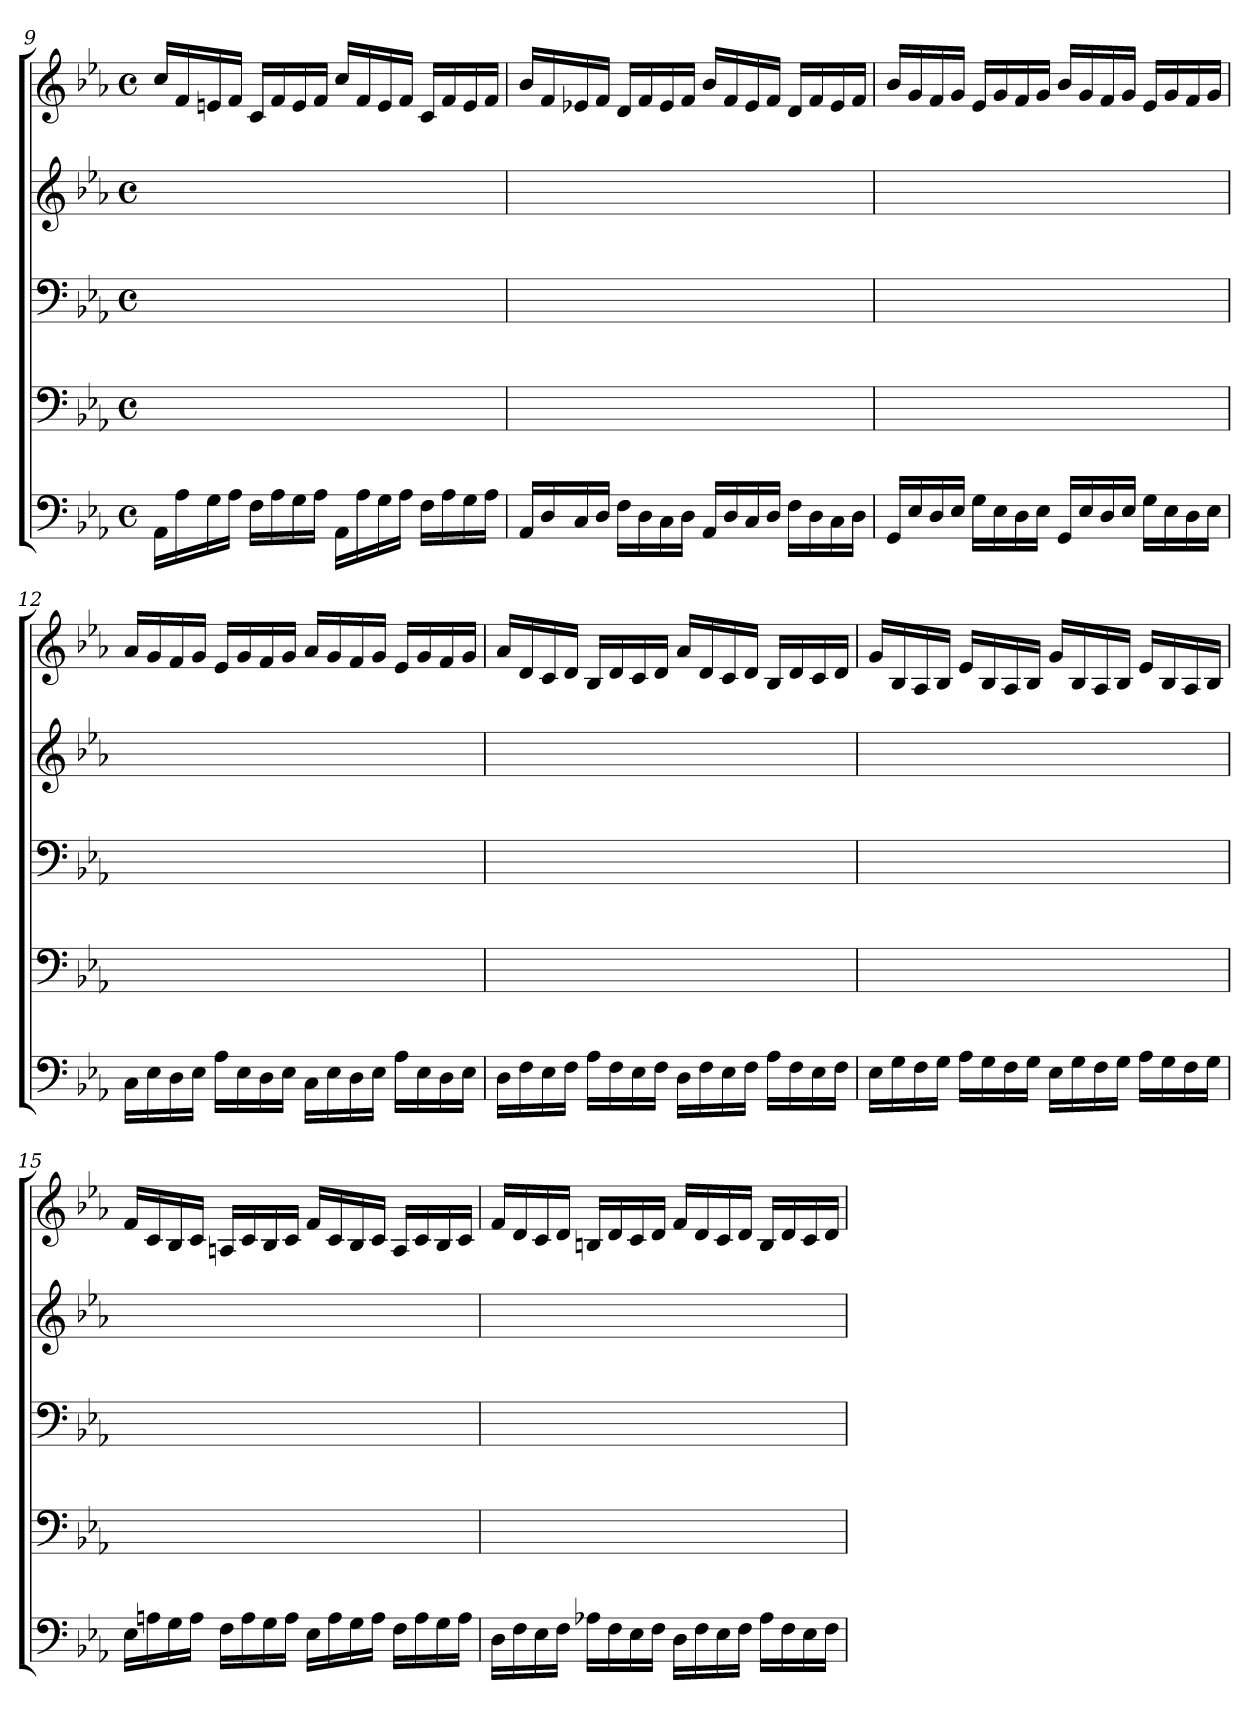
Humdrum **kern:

**kern	**kern	**kern	**kern	**kern
*part5	*part4	*part3	*part2	*part1
*staff5	*staff4	*staff3	*staff2	*staff1
*clefF4	*clefF4	*clefF4	*clefG2	*clefG2
*k[b-e-a-]	*k[b-e-a-]	*k[b-e-a-]	*k[b-e-a-]	*k[b-e-a-]
*c:	*c:	*c:	*c:	*c:
*M4/4	*M4/4	*M4/4	*M4/4	*M4/4
*met(c)	*met(c)	*met(c)	*met(c)	*met(c)
=9	=9	=9	=9	=9
16AA-LL	1ryy	1ryy	1ryy	16ccLL
16A-	.	.	.	16f
16G	.	.	.	16en
16A-JJ	.	.	.	16fJJ
16FLL	.	.	.	16cLL
16A-	.	.	.	16f
16G	.	.	.	16e
16A-JJ	.	.	.	16fJJ
16AA-LL	.	.	.	16ccLL
16A-	.	.	.	16f
16G	.	.	.	16e
16A-JJ	.	.	.	16fJJ
16FLL	.	.	.	16cLL
16A-	.	.	.	16f
16G	.	.	.	16e
16A-JJ	.	.	.	16fJJ
!!LO:LB:g=z
=10	=10	=10	=10	=10
16AA-LL	1ryy	1ryy	1ryy	16b-LL
16D	.	.	.	16f
16C	.	.	.	16e-X
16DJJ	.	.	.	16fJJ
16FLL	.	.	.	16dLL
16D	.	.	.	16f
16C	.	.	.	16e-
16DJJ	.	.	.	16fJJ
16AA-LL	.	.	.	16b-LL
16D	.	.	.	16f
16C	.	.	.	16e-
16DJJ	.	.	.	16fJJ
16FLL	.	.	.	16dLL
16D	.	.	.	16f
16C	.	.	.	16e-
16DJJ	.	.	.	16fJJ
=11	=11	=11	=11	=11
16GGLL	1ryy	1ryy	1ryy	16b-LL
16E-	.	.	.	16g
16D	.	.	.	16f
16E-JJ	.	.	.	16gJJ
16GLL	.	.	.	16e-LL
16E-	.	.	.	16g
16D	.	.	.	16f
16E-JJ	.	.	.	16gJJ
16GGLL	.	.	.	16b-LL
16E-	.	.	.	16g
16D	.	.	.	16f
16E-JJ	.	.	.	16gJJ
16GLL	.	.	.	16e-LL
16E-	.	.	.	16g
16D	.	.	.	16f
16E-JJ	.	.	.	16gJJ
=12	=12	=12	=12	=12
16CLL	1ryy	1ryy	1ryy	16a-LL
16E-	.	.	.	16g
16D	.	.	.	16f
16E-JJ	.	.	.	16gJJ
16A-LL	.	.	.	16e-LL
16E-	.	.	.	16g
16D	.	.	.	16f
16E-JJ	.	.	.	16gJJ
16CLL	.	.	.	16a-LL
16E-	.	.	.	16g
16D	.	.	.	16f
16E-JJ	.	.	.	16gJJ
16A-LL	.	.	.	16e-LL
16E-	.	.	.	16g
16D	.	.	.	16f
16E-JJ	.	.	.	16gJJ
!!LO:LB:g=z
=13	=13	=13	=13	=13
16DLL	1ryy	1ryy	1ryy	16a-LL
16F	.	.	.	16d
16E-	.	.	.	16c
16FJJ	.	.	.	16dJJ
16A-LL	.	.	.	16B-LL
16F	.	.	.	16d
16E-	.	.	.	16c
16FJJ	.	.	.	16dJJ
16DLL	.	.	.	16a-LL
16F	.	.	.	16d
16E-	.	.	.	16c
16FJJ	.	.	.	16dJJ
16A-LL	.	.	.	16B-LL
16F	.	.	.	16d
16E-	.	.	.	16c
16FJJ	.	.	.	16dJJ
=14	=14	=14	=14	=14
16E-LL	1ryy	1ryy	1ryy	16gLL
16G	.	.	.	16B-
16F	.	.	.	16A-
16GJJ	.	.	.	16B-JJ
16A-LL	.	.	.	16e-LL
16G	.	.	.	16B-
16F	.	.	.	16A-
16GJJ	.	.	.	16B-JJ
16E-LL	.	.	.	16gLL
16G	.	.	.	16B-
16F	.	.	.	16A-
16GJJ	.	.	.	16B-JJ
16A-LL	.	.	.	16e-LL
16G	.	.	.	16B-
16F	.	.	.	16A-
16GJJ	.	.	.	16B-JJ
=15	=15	=15	=15	=15
16E-LL	1ryy	1ryy	1ryy	16fLL
16An	.	.	.	16c
16G	.	.	.	16B-
16AJJ	.	.	.	16cJJ
16FLL	.	.	.	16AnLL
16A	.	.	.	16c
16G	.	.	.	16B-
16AJJ	.	.	.	16cJJ
16E-LL	.	.	.	16fLL
16A	.	.	.	16c
16G	.	.	.	16B-
16AJJ	.	.	.	16cJJ
16FLL	.	.	.	16ALL
16A	.	.	.	16c
16G	.	.	.	16B-
16AJJ	.	.	.	16cJJ
!!LO:LB:g=z
=16	=16	=16	=16	=16
16DLL	1ryy	1ryy	1ryy	16fLL
16F	.	.	.	16d
16E-	.	.	.	16c
16FJJ	.	.	.	16dJJ
16A-XLL	.	.	.	16BnLL
16F	.	.	.	16d
16E-	.	.	.	16c
16FJJ	.	.	.	16dJJ
16DLL	.	.	.	16fLL
16F	.	.	.	16d
16E-	.	.	.	16c
16FJJ	.	.	.	16dJJ
16A-LL	.	.	.	16BLL
16F	.	.	.	16d
16E-	.	.	.	16c
16FJJ	.	.	.	16dJJ
=	=	=	=	=
*-	*-	*-	*-	*-
